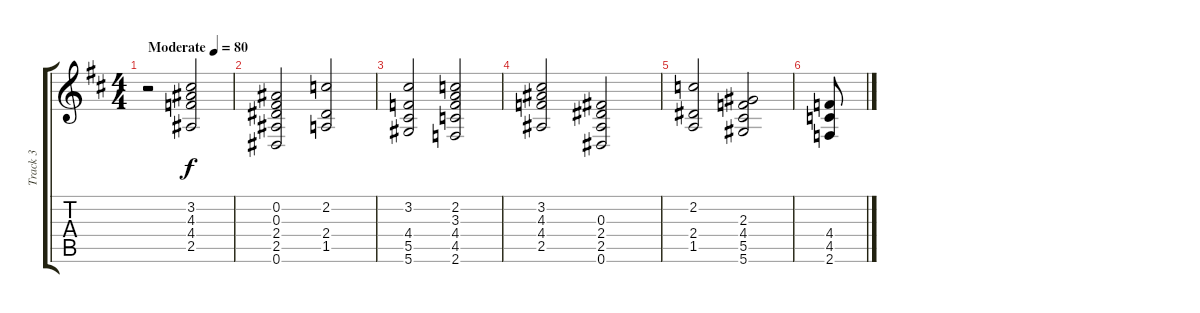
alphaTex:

\track ("Track 3" "Track 3") {instrument acousticguitarsteel}
\staff {score tabs}
\tuning (Eb4 Bb3 Gb3 Db3 Ab2 Eb2) {hide}
\ts (4 4)
\tempo (80 "Moderate")
\clef g2
\ks bminor
r.2{dy f instrument acousticguitarsteel} (3.2 4.3 4.4 2.5).2 |
(0.2 0.3 2.4 2.5 0.6).2 (2.2 2.4 1.5).2 |
(3.2 4.4 5.5 5.6).2 (2.2 3.3 4.4 4.5 2.6).2 |
(3.2 4.3 4.4 2.5).2 (0.3 2.4 2.5 0.6).2 |
(2.2 2.4 1.5).2 (2.3 4.4 5.5 5.6).2 |
(4.4 4.5 2.6).8
